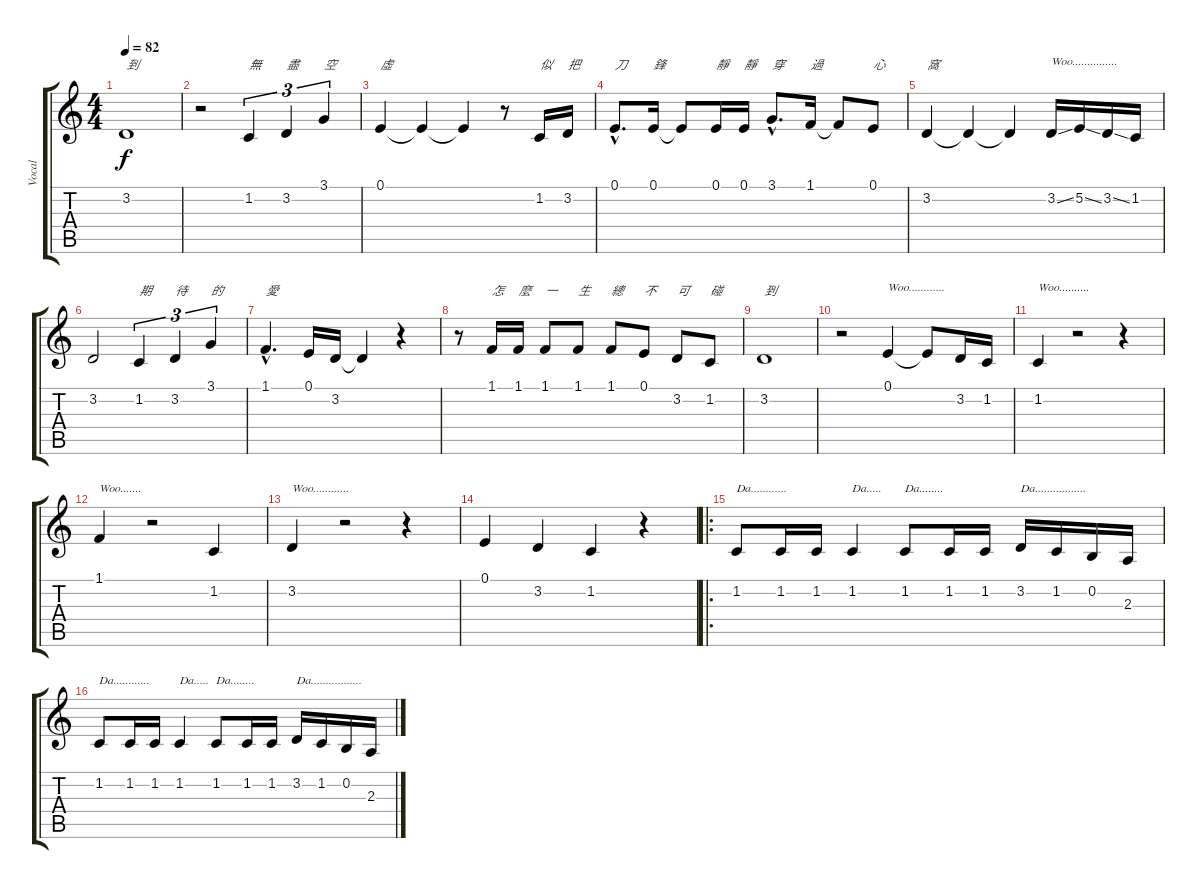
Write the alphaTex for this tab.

\track ("Vocal" "Vocal") {instrument tenorsax}
\staff {score tabs}
\tuning (E4 B3 G3 D3 A2 E2) {hide}
\ts (4 4)
\tempo 82
\clef g2
\ks c
3.2.1{txt "到" dy f} |
r.2 1.2.4{tu (3 2) txt "無"} 3.2.4{tu (3 2) txt "盡"} 3.1.4{tu (3 2) txt "空"} |
0.1.4{txt "虛"} 0.1{t}.4 0.1{t}.4 r.8 1.2.16{txt "似"} 3.2.16{txt "把"} |
0.1{hac}.8{d txt "刀"} 0.1.16{txt "鋒"} 0.1{t}.8 0.1.16{txt "靜"} 0.1.16{txt "靜"} 3.1{hac}.8{d txt "穿"} 1.1.16{txt "過"} 1.1{t}.8 0.1.8{txt "心"} |
3.2.4{txt "窩"} 3.2{t}.4 3.2{t}.4 3.2{ss}.16{txt "Woo..............."} 5.2{ss}.16 3.2{ss}.16 1.2.16 |
3.2.2 1.2.4{tu (3 2) txt "期"} 3.2.4{tu (3 2) txt "待"} 3.1.4{tu (3 2) txt "的"} |
1.1{hac}.4{d txt "愛"} 0.1.16 3.2.16 3.2{t}.4 r.4 |
r.8 1.1.16{txt "怎"} 1.1.16{txt "麼"} 1.1.8{txt "一"} 1.1.8{txt "生"} 1.1.8{txt "總"} 0.1.8{txt "不"} 3.2.8{txt "可"} 1.2.8{txt "碰"} |
3.2.1{txt "到"} |
r.2 0.1.4{txt "Woo............"} 0.1{t}.8 3.2.16 1.2.16 |
1.2.4{txt "Woo.........."} r.2 r.4 |
1.1.4{txt "Woo......."} r.2 1.2.4 |
3.2.4{txt "Woo............"} r.2 r.4 |
0.1.4 3.2.4 1.2.4 r.4 |
\ro
1.2.8{txt "Da............"} 1.2.16 1.2.16 1.2.4{txt "Da....."} 1.2.8{txt "Da........"} 1.2.16 1.2.16 3.2.16{txt "Da................."} 1.2.16 0.2.16 2.3.16 |
1.2.8{txt "Da............"} 1.2.16 1.2.16 1.2.4{txt "Da....."} 1.2.8{txt "Da........"} 1.2.16 1.2.16 3.2.16{txt "Da................."} 1.2.16 0.2.16 2.3.16
